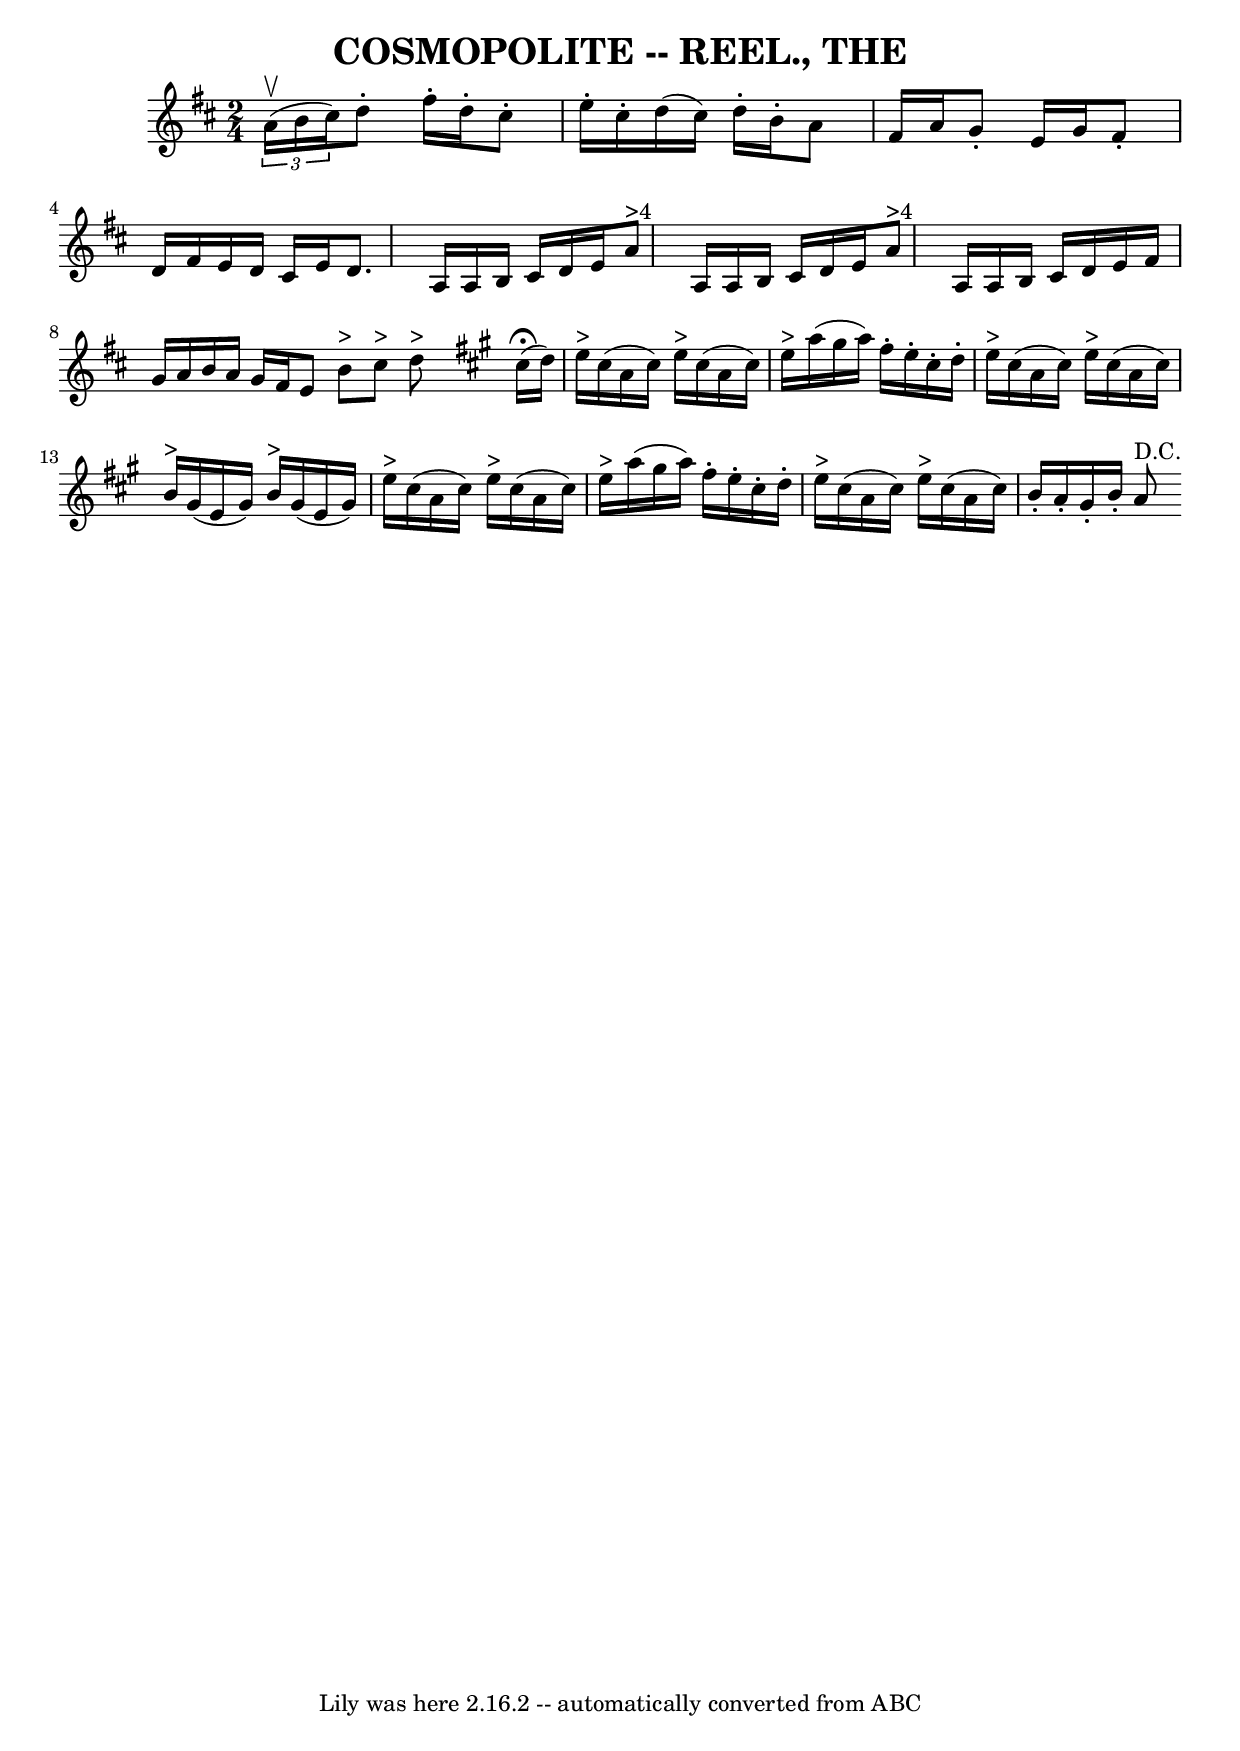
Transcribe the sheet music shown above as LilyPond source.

\version "2.16.2"
\include "Mammoth.ily"
\header {
  crossRefNumber = "8"
  footnotes = ""
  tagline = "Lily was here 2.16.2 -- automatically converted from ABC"
  title = "COSMOPOLITE -- REEL., THE"

}
voicedefault =  {


  \time 2/4 
  \key d \major
  \times 2/3 { a'16^\upbow(b'16 cis''16) 
	     } 
  |
  d''8 -. fis''16 -. d''16 -. cis''8 -. e''16 -. cis''16 -. 
  |
  d''16 (cis''16) d''16 -. b'16 -. a'8 fis'16 a'16  
  |
  g'8 -. e'16 g'16 fis'8 -. d'16 fis'16  |
  e'16  
  d'16 cis'16 e'16 d'8. a16  |
  a16 b16 cis'16    
  d'16 e'16 a'8^">4" a16  |
  a16 b16 cis'16 d'16    
  e'16 a'8^">4" a16  |
  a16 b16 cis'16 d'16 e'16    
  fis'16 g'16 a'16  |
  b'16 a'16 g'16 fis'16 e'8  
  \bar ":|" b'8^">" cis''8^">" d''8^">"   \bar "||"   
  \key a \major
  
  \bar "|:" cis''16^\fermata(d''16) |
  e''16^">" cis''16 (
  a'16 cis''16) e''16^">" cis''16 (a'16 cis''16) |
  
  e''16^">" a''16 (gis''16 a''16) fis''16 -. e''16 -. cis''16 -. d''16 -. |
  e''16^">" cis''16 (a'16 cis''16) e''16^">" cis''16 (a'16 cis''16) |
  b'16^">" gis'16 (e'16   
  gis'16) b'16^">" gis'16 (e'16 gis'16) |
  e''16^">" cis''16 (a'16 cis''16) e''16^">" cis''16 (a'16    
  cis''16) |
  e''16^">" a''16 (gis''16 a''16) fis''16 -. 
  e''16 -. cis''16 -. d''16 -. |
  e''16^">" cis''16 (a'16    
  cis''16) e''16^">" cis''16 (a'16 cis''16) |
  b'16 -. 
  a'16 -. gis'16 -. b'16 -. a'8^"D.C."   \bar ":|"   

}

\score{
  <<

    \context Staff="default"
    {
      \voicedefault 
      
    }

  >>
  \layout {
    
  }
  \midi {
  }

}
